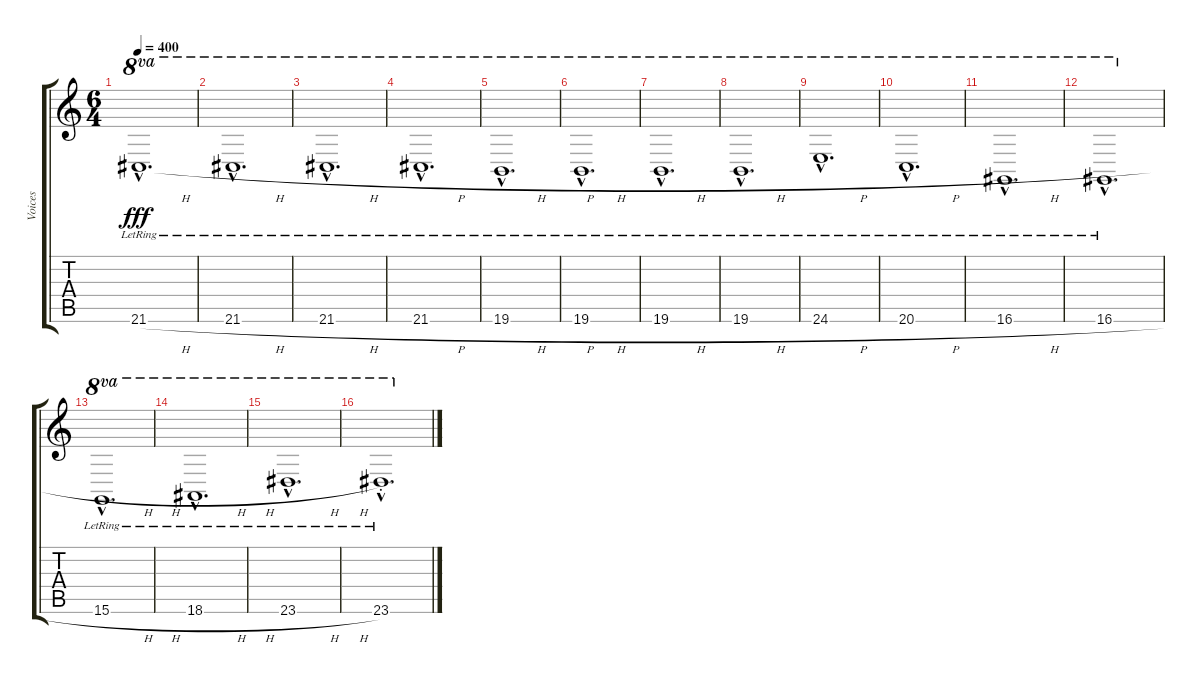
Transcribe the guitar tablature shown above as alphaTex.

\track ("Voices" "Voices") {instrument choiraahs}
\staff {score tabs}
\tuning (E4 B3 G3 D3 A2 E2) {hide}
\ts (6 4)
\tempo 400
\clef g2
\ks c
21.6{h hac lr}.1{d ot 8va dy fff beam Up} |
21.6{h hac lr}.1{d ot 8va beam Up} |
21.6{h hac lr}.1{d ot 8va beam Up} |
21.6{h hac lr}.1{d ot 8va beam Up} |
19.6{h hac lr}.1{d ot 8va beam Up} |
19.6{h hac lr}.1{d ot 8va beam Up} |
19.6{h hac lr}.1{d ot 8va beam Up} |
19.6{h hac lr}.1{d ot 8va beam Up} |
24.6{h hac lr}.1{d ot 8va beam Up} |
20.6{h hac lr}.1{d ot 8va beam Up} |
16.6{h hac lr}.1{d ot 8va} |
16.6{h hac lr}.1{d ot 8va beam Up} |
15.6{h hac lr}.1{d ot 8va} |
18.6{h hac lr}.1{d ot 8va beam Up} |
23.6{h hac lr}.1{d ot 8va beam Up} |
23.6{hac st lr}.1{d ot 8va beam Up}
